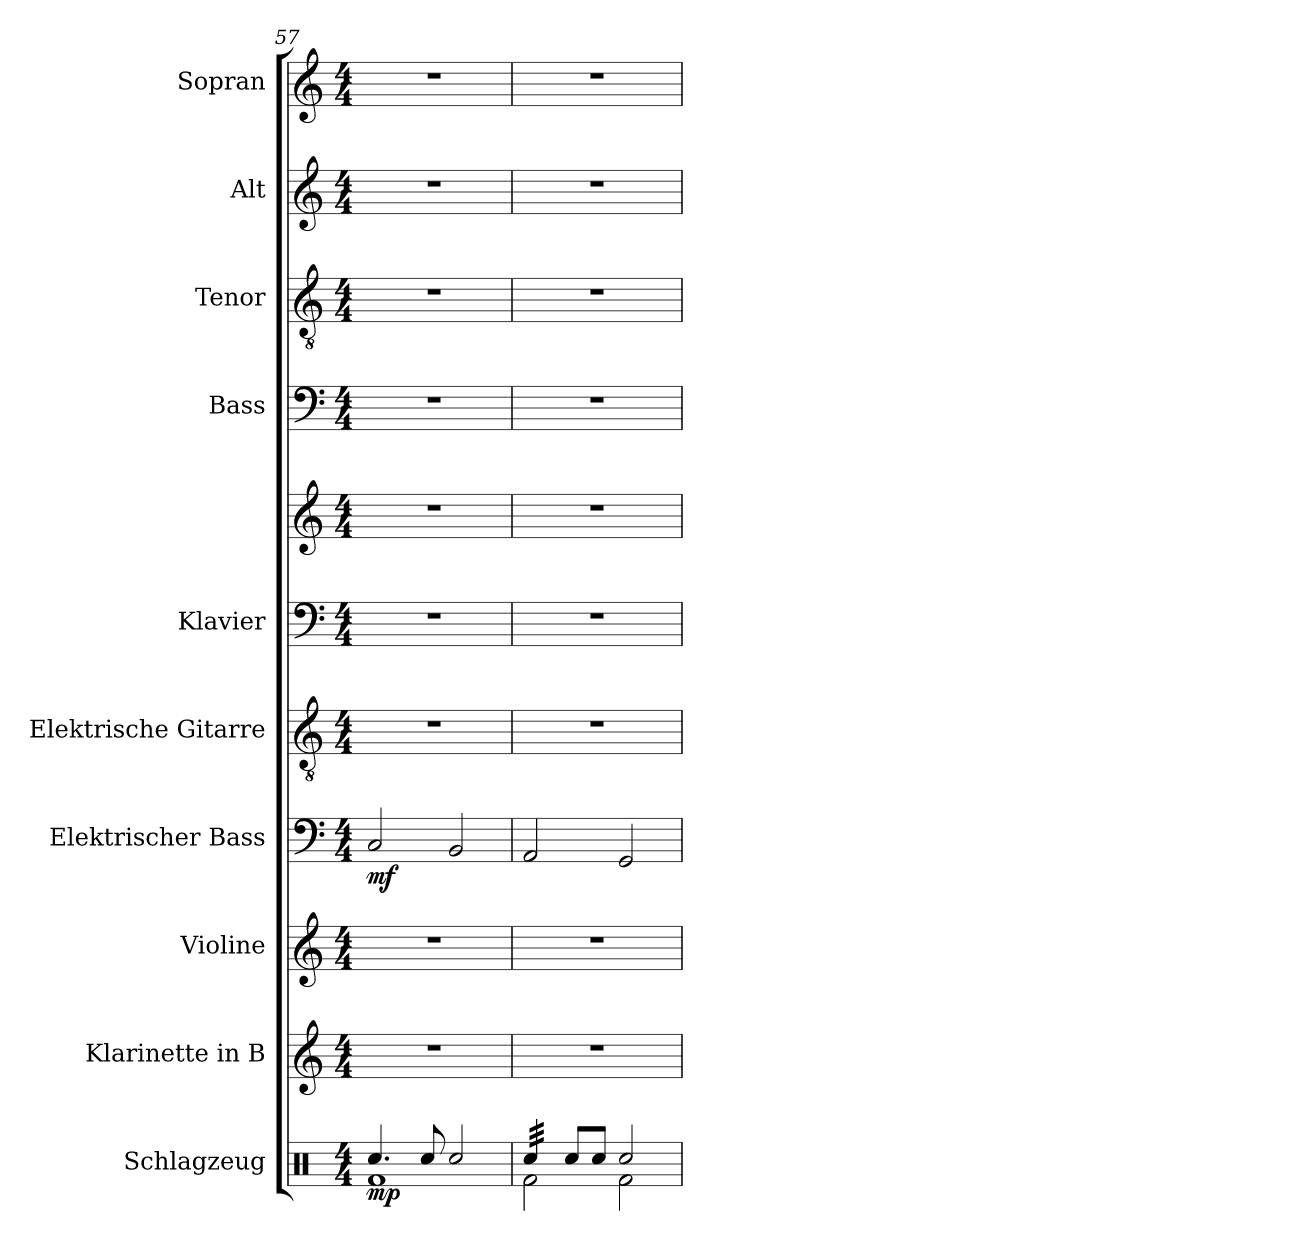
**kern	**dynam	**kern	**kern	**kern	**dynam	**kern	**kern	**kern	**kern	**kern	**kern	**kern
*part10	*part10	*part9	*part8	*part7	*part7	*part6	*part5	*part5	*part4	*part3	*part2	*part1
*staff11	*staff11	*staff10	*staff9	*staff8	*staff8	*staff7	*staff6	*staff5	*staff4	*staff3	*staff2	*staff1
*I"Schlagzeug	*	*I"Klarinette in B	*I"Violine	*I"Elektrischer Bass	*	*I"Elektrische Gitarre	*I"Klavier	*	*I"Bass	*I"Tenor	*I"Alt	*I"Sopran
*I'Schlgz.	*	*	*I'Vl.	*I'E-B.	*	*I'E-Git.	*I'Klav.	*	*I'B.	*I'T.	*I'A.	*I'S.
*clefX	*	*clefG2	*clefG2	*clefF4	*	*clefGv2	*clefF4	*clefG2	*clefF4	*clefGv2	*clefG2	*clefG2
*	*	*ITrd1c2	*	*ITrd7c12	*	*	*	*	*	*	*	*
*k[]	*	*k[b-e-]	*k[]	*k[]	*	*k[]	*k[]	*k[]	*k[]	*k[]	*k[]	*k[]
*M4/4	*	*M4/4	*M4/4	*M4/4	*	*M4/4	*M4/4	*M4/4	*M4/4	*M4/4	*M4/4	*M4/4
=57	=57	=57	=57	=57	=57	=57	=57	=57	=57	=57	=57	=57
*^	*	*	*	*	*	*	*	*	*	*	*	*
!	!	!LO:DY:b	!	!	!	!LO:DY:b	!	!	!	!	!	!	!
4.Rcc/	1Rf	mp	1r	1r	2CC/	mf	1r	1r	1r	1r	1r	1r	1r
8Rcc/	.	.	.	.	.	.	.	.	.	.	.	.	.
2Rcc/	.	.	.	.	2BBB/	.	.	.	.	.	.	.	.
=58	=58	=58	=58	=58	=58	=58	=58	=58	=58	=58	=58	=58	=58
*tremolo	*	*	*	*	*	*	*	*	*	*	*	*	*
32Rcc/LLL	2Rf\	.	1r	1r	2AAA/	.	1r	1r	1r	1r	1r	1r	1r
32Rcc/	.	.	.	.	.	.	.	.	.	.	.	.	.
32Rcc/	.	.	.	.	.	.	.	.	.	.	.	.	.
32Rcc/	.	.	.	.	.	.	.	.	.	.	.	.	.
32Rcc/	.	.	.	.	.	.	.	.	.	.	.	.	.
32Rcc/	.	.	.	.	.	.	.	.	.	.	.	.	.
32Rcc/	.	.	.	.	.	.	.	.	.	.	.	.	.
32Rcc/JJJ	.	.	.	.	.	.	.	.	.	.	.	.	.
*Xtremolo	*	*	*	*	*	*	*	*	*	*	*	*	*
8Rcc/L	.	.	.	.	.	.	.	.	.	.	.	.	.
8Rcc/J	.	.	.	.	.	.	.	.	.	.	.	.	.
2Rcc/	2Rf\	.	.	.	2GGG/	.	.	.	.	.	.	.	.
*v	*v	*	*	*	*	*	*	*	*	*	*	*	*
=	=	=	=	=	=	=	=	=	=	=	=	=
*-	*-	*-	*-	*-	*-	*-	*-	*-	*-	*-	*-	*-
